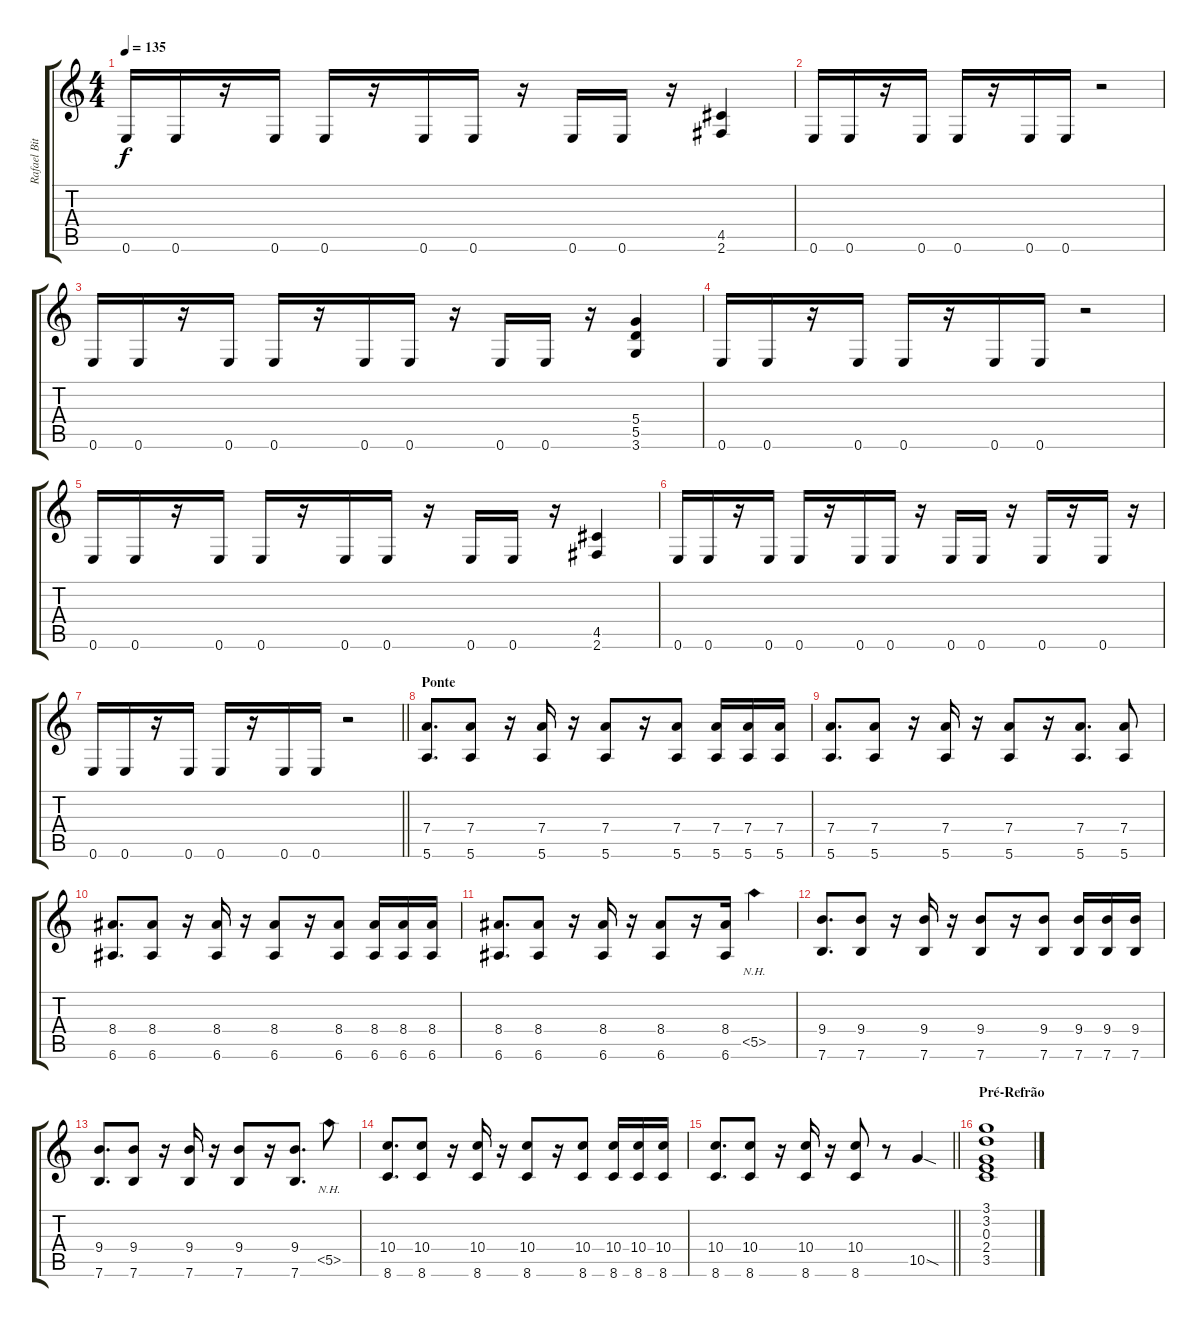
\track ("Rafael Bittencourt" "Rafael Bit") {instrument overdrivenguitar}
\staff {score tabs}
\tuning (E4 B3 G3 D3 A2 E2) {hide}
\ts (4 4)
\tempo 135
\clef g2
\ks c
0.6.16{dy f} 0.6.16 r.16 0.6.16 0.6.16 r.16 0.6.16 0.6.16 r.16 0.6.16 0.6.16 r.16 (4.5 2.6).4 |
0.6.16 0.6.16 r.16 0.6.16 0.6.16 r.16 0.6.16 0.6.16 r.2 |
0.6.16 0.6.16 r.16 0.6.16 0.6.16 r.16 0.6.16 0.6.16 r.16 0.6.16 0.6.16 r.16 (5.4 5.5 3.6).4 |
0.6.16 0.6.16 r.16 0.6.16 0.6.16 r.16 0.6.16 0.6.16 r.2 |
0.6.16 0.6.16 r.16 0.6.16 0.6.16 r.16 0.6.16 0.6.16 r.16 0.6.16 0.6.16 r.16 (4.5 2.6).4 |
0.6.16 0.6.16 r.16 0.6.16 0.6.16 r.16 0.6.16 0.6.16 r.16 0.6.16 0.6.16 r.16 0.6.16 r.16 0.6.16 r.16 |
\barLineRight lightlight
0.6.16 0.6.16 r.16 0.6.16 0.6.16 r.16 0.6.16 0.6.16 r.2 |
\section ("" "Ponte")
(7.4 5.6).8{d} (7.4 5.6).8 r.16 (7.4 5.6).16 r.16 (7.4 5.6).8 r.16 (7.4 5.6).8 (7.4 5.6).16 (7.4 5.6).16 (7.4 5.6).16 |
(7.4 5.6).8{d} (7.4 5.6).8 r.16 (7.4 5.6).16 r.16 (7.4 5.6).8 r.16 (7.4 5.6).8{d} (7.4 5.6).8 |
(8.4 6.6).8{d} (8.4 6.6).8 r.16 (8.4 6.6).16 r.16 (8.4 6.6).8 r.16 (8.4 6.6).8 (8.4 6.6).16 (8.4 6.6).16 (8.4 6.6).16 |
(8.4 6.6).8{d} (8.4 6.6).8 r.16 (8.4 6.6).16 r.16 (8.4 6.6).8 r.16 (8.4 6.6).16 5.5{nh}.4 |
(9.4 7.6).8{d} (9.4 7.6).8 r.16 (9.4 7.6).16 r.16 (9.4 7.6).8 r.16 (9.4 7.6).8 (9.4 7.6).16 (9.4 7.6).16 (9.4 7.6).16 |
(9.4 7.6).8{d} (9.4 7.6).8 r.16 (9.4 7.6).16 r.16 (9.4 7.6).8 r.16 (9.4 7.6).8{d} 5.5{nh}.8 |
(10.4 8.6).8{d} (10.4 8.6).8 r.16 (10.4 8.6).16 r.16 (10.4 8.6).8 r.16 (10.4 8.6).8 (10.4 8.6).16 (10.4 8.6).16 (10.4 8.6).16 |
\barLineRight lightlight
(10.4 8.6).8{d} (10.4 8.6).8 r.16 (10.4 8.6).16 r.16 (10.4 8.6).8 r.8 10.5{sod}.4 |
\section ("" "Pré-Refrão")
(3.1 3.2 0.3 2.4 3.5).1
